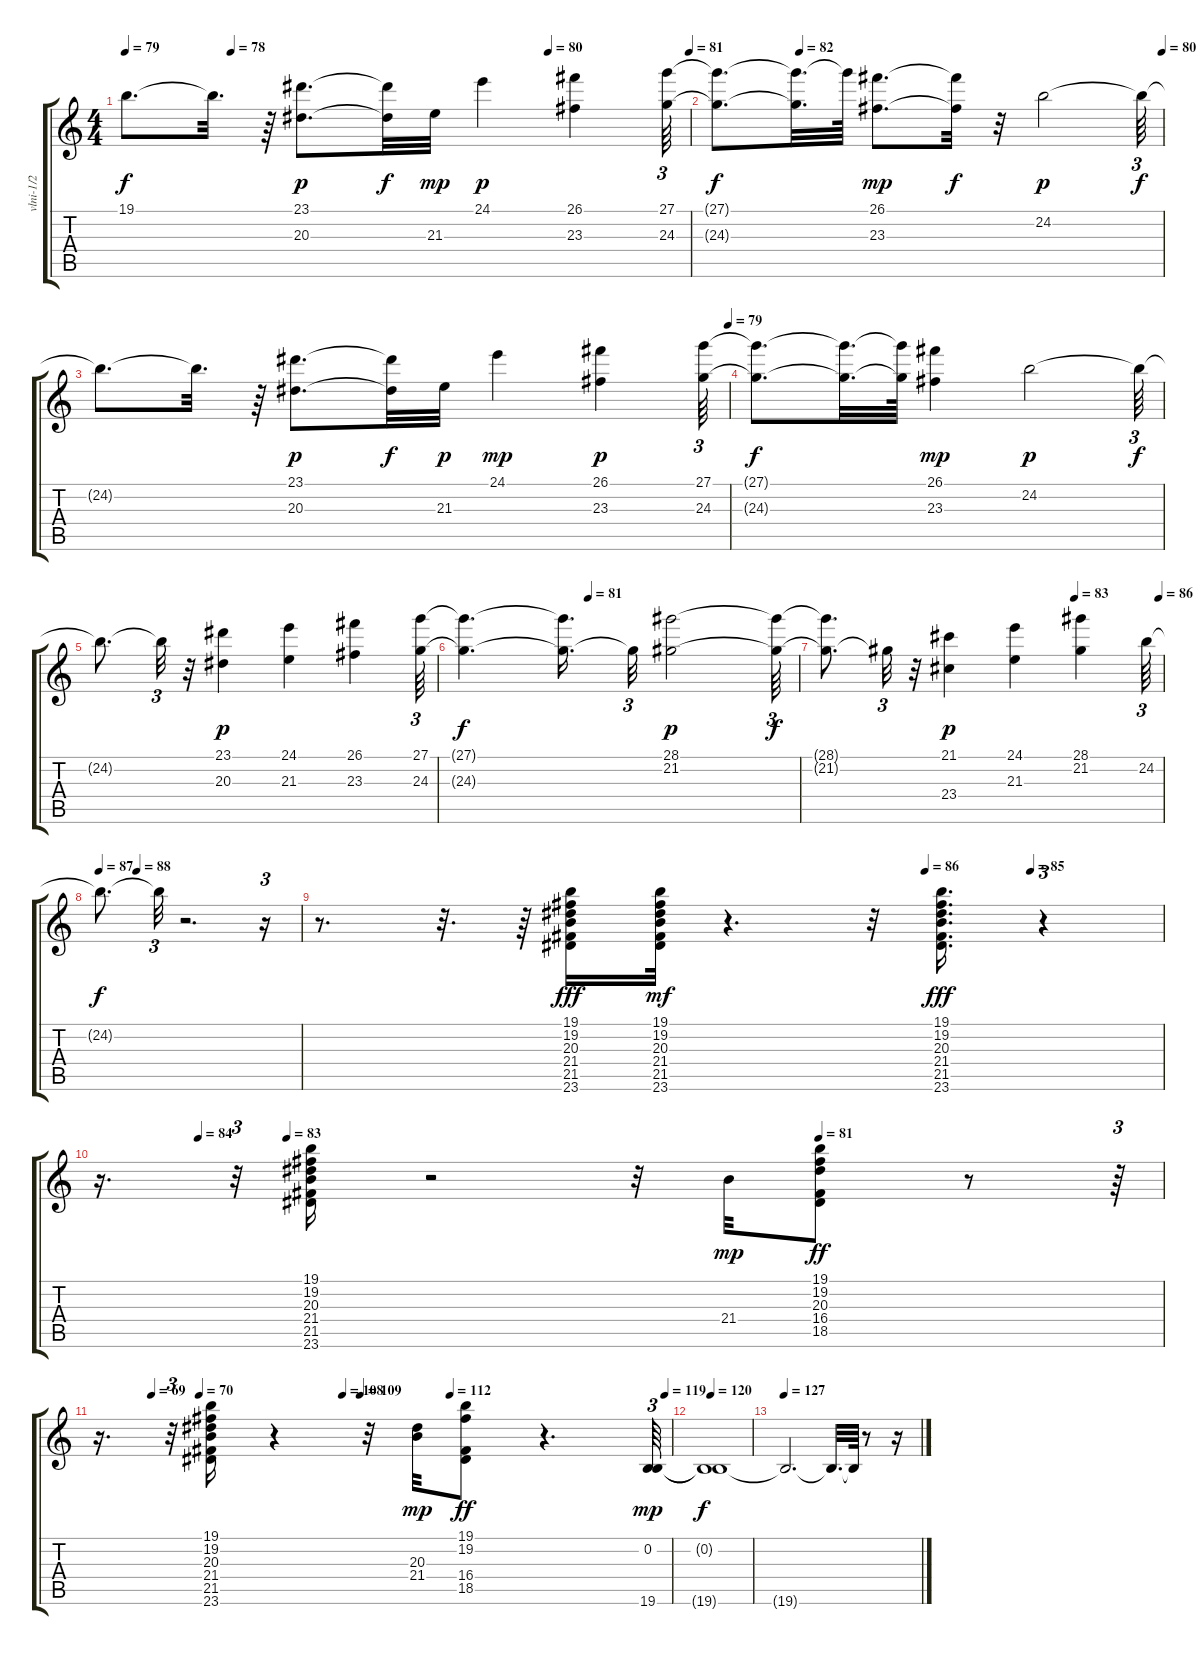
\track ("vlni-1/2" "vlni-1/2") {instrument stringensemble2}
\staff {score tabs}
\tuning (E4 B3 G3 D3 A2 E2) {hide}
\ts (4 4)
\tempo 79
\tempo (78 0.1875)
\tempo (80 0.75)
\tempo (81 1)
\clef g2
\ks c
19.1{t}.8{d dy f} 19.1{t}.32{d} r.64 (23.1 20.3).8{d dy p} (23.1{t} 20.3{t}).32{dy f} 21.3.32{dy mp} 24.1.4{dy p} (26.1 23.3).4 (27.1 24.3).64{tu (3 2)} |
\tempo (82 0.1875)
\tempo (80 1)
(27.1{t} 24.3{t}).8{d dy f} (27.1{t} 24.3{t}).32{d} 27.1{t}.64 (26.1 23.3).8{d dy mp} (26.1{t} 23.3{t}).32{dy f} r.32 24.2.2{dy p} 24.2{t}.64{tu (3 2) dy f} |
\tempo (79 1)
24.2{t}.8{d} 24.2{t}.32{d} r.64 (23.1 20.3).8{d dy p} (23.1{t} 20.3{t}).32{dy f} 21.3.32{dy p} 24.1.4{dy mp} (26.1 23.3).4{dy p} (27.1 24.3).64{tu (3 2)} |
(27.1{t} 24.3{t}).8{d dy f} (27.1{t} 24.3{t}).32{d} (27.1{t} 24.3{t}).64 (26.1 23.3).4{dy mp} 24.2.2{dy p} 24.2{t}.64{tu (3 2) dy f} |
24.2{t}.8{d} 24.2{t}.32{tu (3 2)} r.32 (23.1 20.3).4{dy p} (24.1 21.3).4 (26.1 23.3).4 (27.1 24.3).64{tu (3 2)} |
\tempo (81 0.375)
(27.1{t} 24.3{t}).4{d dy f} (27.1{t} 24.3{t}).16{d} 24.3{t}.32{tu (3 2)} (28.1 21.2).2{dy p} (28.1{t} 21.2{t}).64{tu (3 2) dy f} |
\tempo (83 0.7395833333333334)
\tempo (86 0.9895833333333334)
(28.1{t} 21.2{t}).8{d} 21.2{t}.32{tu (3 2)} r.32 (21.1 23.4).4{dy p} (24.1 21.3).4 (28.1 21.2).4 24.2.64{tu (3 2)} |
\tempo 87
\tempo (88 0.1875)
24.2{t}.8{d dy f} 24.2{t}.32{tu (3 2)} r.2{d} r.16{tu (3 2)} |
\tempo (86 0.71875)
\tempo (85 0.84375)
r.8{d} r.32{d} r.64 (19.1 19.2 20.3 21.4 21.5 23.6).16{dy fff} (19.1 19.2 20.3 21.4 21.5 23.6).32{dy mf} r.4{d} r.32 (19.1 19.2 20.3 21.4 21.5 23.6).16{d dy fff} r.4{tu (3 2)} |
\tempo (84 0.09375)
\tempo (83 0.17708333333333334)
\tempo (81 0.6770833333333334)
r.16{d} r.32{tu (3 2)} (19.1 19.2 20.3 21.4 21.5 23.6).16 r.2 r.32 21.4.32{dy mp} (19.1 19.2 20.3 16.4 18.5).8{dy ff} r.8 r.64{tu (3 2)} |
\tempo (69 0.09375)
\tempo (70 0.17708333333333334)
\tempo (108 0.4270833333333333)
\tempo (109 0.4583333333333333)
\tempo (112 0.6145833333333334)
\tempo (119 0.9895833333333334)
r.16{d} r.32{tu (3 2)} (19.1 19.2 20.3 21.4 21.5 23.6).16 r.4 r.32 (20.3 21.4).32{dy mp} (19.1 19.2 16.4 18.5).8{dy ff} r.4{d} (0.2 19.6).64{tu (3 2) dy mp} |
\tempo 120
(0.2{t} 19.6{t}).1{dy f} |
\tempo 127
19.6{t}.2{d} 19.6{t}.32{d} 19.6{t}.64 r.8 r.16
